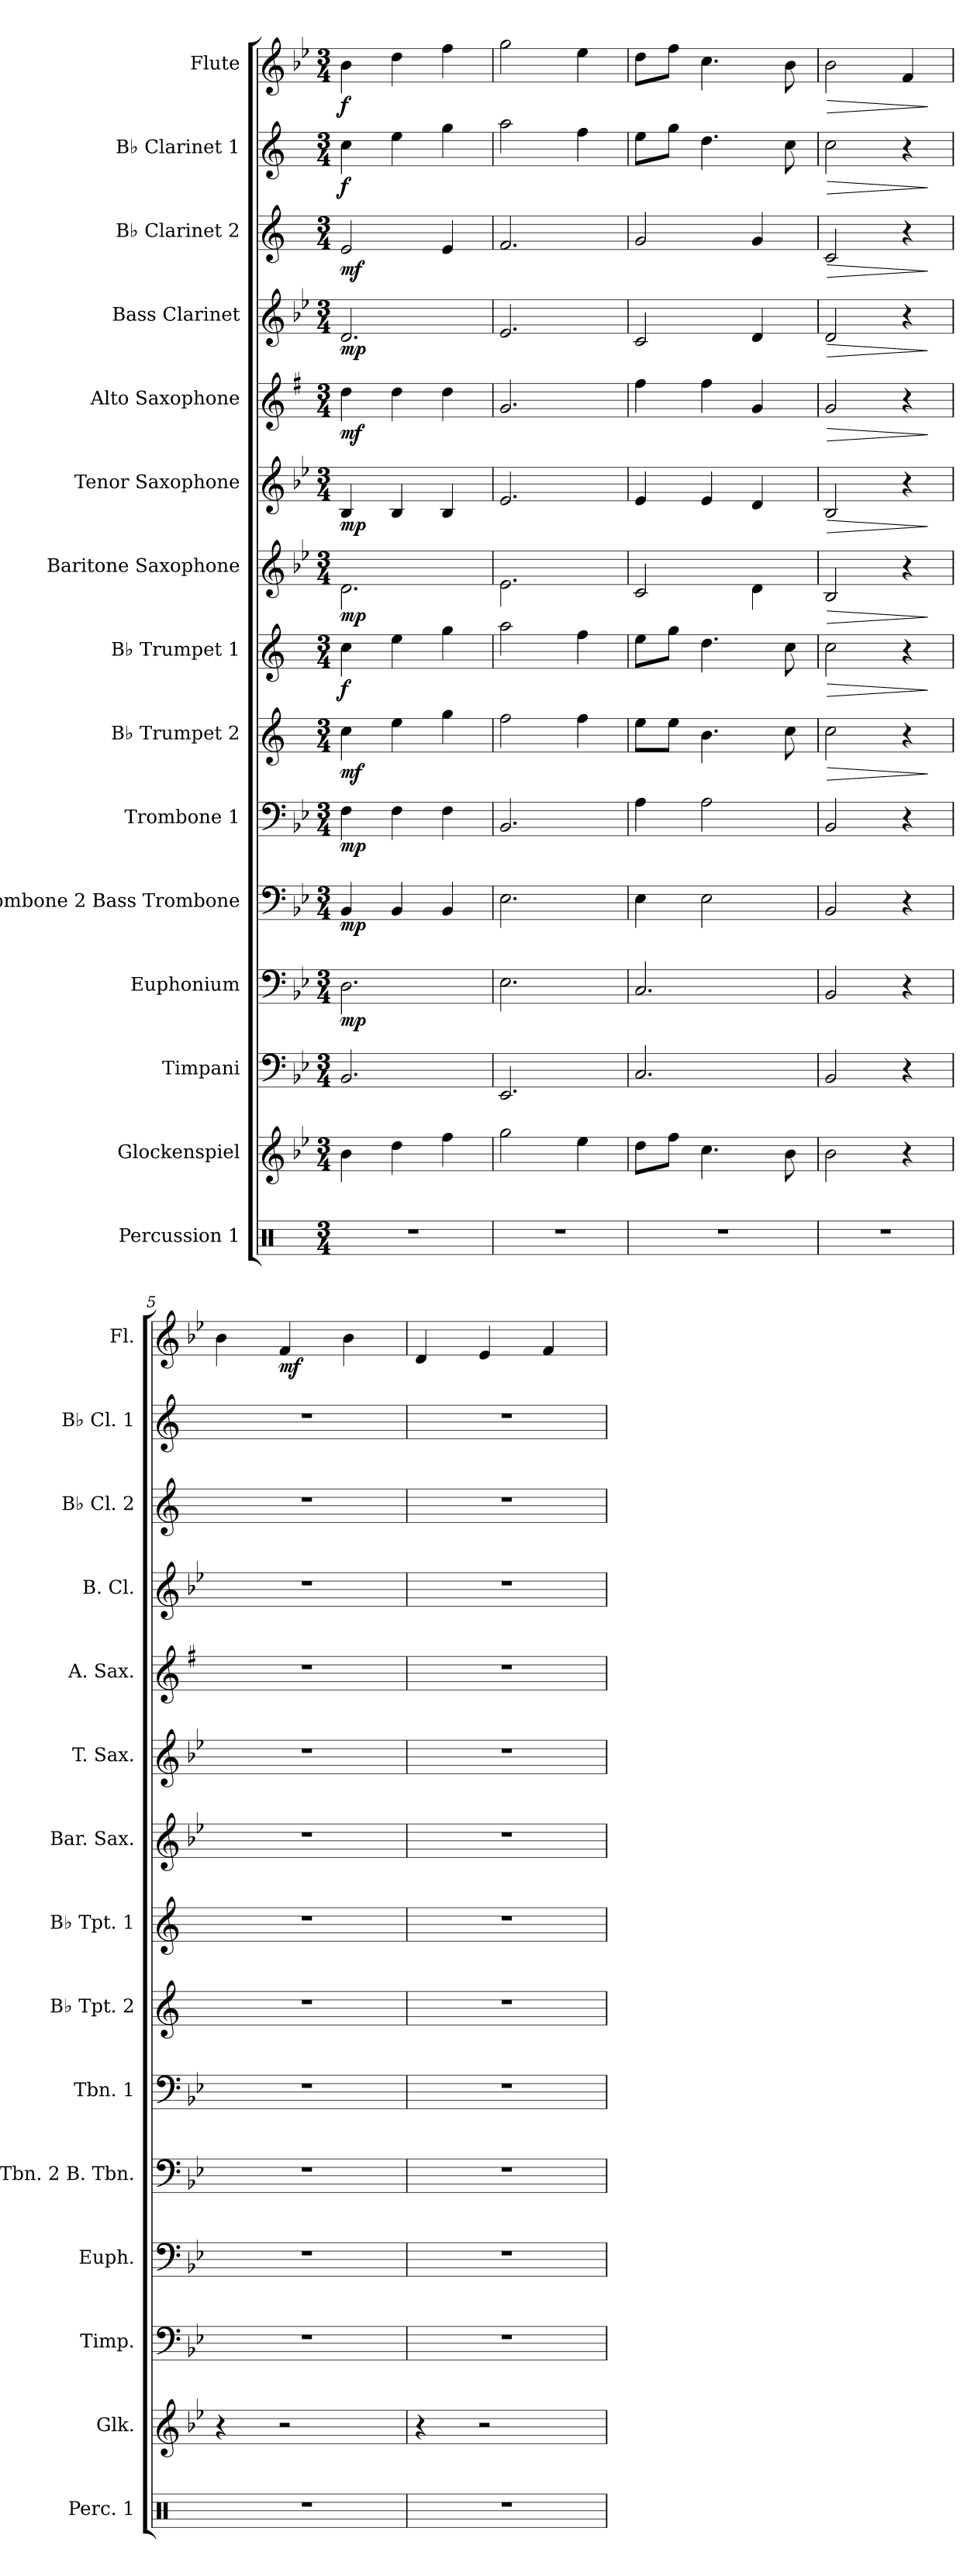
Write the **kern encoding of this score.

**kern	**kern	**kern	**kern	**dynam	**kern	**dynam	**kern	**dynam	**kern	**dynam	**kern	**dynam	**kern	**dynam	**kern	**dynam	**kern	**dynam	**kern	**dynam	**kern	**dynam	**kern	**dynam	**kern	**dynam
*part15	*part14	*part13	*part12	*part12	*part11	*part11	*part10	*part10	*part9	*part9	*part8	*part8	*part7	*part7	*part6	*part6	*part5	*part5	*part4	*part4	*part3	*part3	*part2	*part2	*part1	*part1
*staff15	*staff14	*staff13	*staff12	*staff12	*staff11	*staff11	*staff10	*staff10	*staff9	*staff9	*staff8	*staff8	*staff7	*staff7	*staff6	*staff6	*staff5	*staff5	*staff4	*staff4	*staff3	*staff3	*staff2	*staff2	*staff1	*staff1
*I"Percussion 1	*I"Glockenspiel	*I"Timpani	*I"Euphonium	*	*I"Trombone 2 Bass Trombone	*	*I"Trombone 1	*	*I"B♭ Trumpet 2	*	*I"B♭ Trumpet 1	*	*I"Baritone Saxophone	*	*I"Tenor Saxophone	*	*I"Alto Saxophone	*	*I"Bass Clarinet	*	*I"B♭ Clarinet 2	*	*I"B♭ Clarinet 1	*	*I"Flute	*
*I'Perc. 1	*I'Glk.	*I'Timp.	*I'Euph.	*	*I'Tbn. 2 B. Tbn.	*	*I'Tbn. 1	*	*I'B♭ Tpt. 2	*	*I'B♭ Tpt. 1	*	*I'Bar. Sax.	*	*I'T. Sax.	*	*I'A. Sax.	*	*I'B. Cl.	*	*I'B♭ Cl. 2	*	*I'B♭ Cl. 1	*	*I'Fl.	*
*clefX	*clefG2	*clefF4	*clefF4	*	*clefF4	*	*clefF4	*	*clefG2	*	*clefG2	*	*clefG2	*	*clefG2	*	*clefG2	*	*clefG2	*	*clefG2	*	*clefG2	*	*clefG2	*
*	*ITrd-14c-24	*	*	*	*	*	*	*	*ITrd1c2	*	*ITrd1c2	*	*ITrd12c21	*	*ITrd8c14	*	*ITrd5c9	*	*ITrd8c14	*	*ITrd1c2	*	*ITrd1c2	*	*	*
*k[]	*k[b-e-]	*k[b-e-]	*k[b-e-]	*	*k[b-e-]	*	*k[b-e-]	*	*k[b-e-]	*	*k[b-e-]	*	*k[b-e-]	*	*k[b-e-]	*	*k[b-e-]	*	*k[b-e-]	*	*k[b-e-]	*	*k[b-e-]	*	*k[b-e-]	*
*M3/4	*M3/4	*M3/4	*M3/4	*	*M3/4	*	*M3/4	*	*M3/4	*	*M3/4	*	*M3/4	*	*M3/4	*	*M3/4	*	*M3/4	*	*M3/4	*	*M3/4	*	*M3/4	*
*MM110	*MM110	*MM110	*MM110	*	*MM110	*	*MM110	*	*MM110	*	*MM110	*	*MM110	*	*MM110	*	*MM110	*	*MM110	*	*MM110	*	*MM110	*	*MM110	*
=1	=1	=1	=1	=1	=1	=1	=1	=1	=1	=1	=1	=1	=1	=1	=1	=1	=1	=1	=1	=1	=1	=1	=1	=1	=1	=1
!	!	!	!	!LO:DY:b	!	!LO:DY:b	!	!LO:DY:b	!	!LO:DY:b	!	!LO:DY:b	!	!LO:DY:b	!	!LO:DY:b	!	!LO:DY:b	!	!LO:DY:b	!	!LO:DY:b	!	!LO:DY:b	!	!LO:DY:b
2.r	4bbb-\	2.BB-/	2.D\	mp	4BB-/	mp	4F\	mp	4b-\	mf	4b-\	f	2.D\	mp	4BB-/	mp	4f\	mf	2.D/	mp	2d/	mf	4b-\	f	4b-\	f
.	4dddd\	.	.	.	4BB-/	.	4F\	.	4dd\	.	4dd\	.	.	.	4BB-/	.	4f\	.	.	.	.	.	4dd\	.	4dd\	.
.	4ffff\	.	.	.	4BB-/	.	4F\	.	4ff\	.	4ff\	.	.	.	4BB-/	.	4f\	.	.	.	4d/	.	4ff\	.	4ff\	.
=2	=2	=2	=2	=2	=2	=2	=2	=2	=2	=2	=2	=2	=2	=2	=2	=2	=2	=2	=2	=2	=2	=2	=2	=2	=2	=2
2.r	2gggg\	2.EE-/	2.E-\	.	2.E-\	.	2.BB-/	.	2ee-\	.	2gg\	.	2.E-\	.	2.E-/	.	2.B-/	.	2.E-/	.	2.e-/	.	2gg\	.	2gg\	.
.	4eeee-\	.	.	.	.	.	.	.	4ee-\	.	4ee-\	.	.	.	.	.	.	.	.	.	.	.	4ee-\	.	4ee-\	.
=3	=3	=3	=3	=3	=3	=3	=3	=3	=3	=3	=3	=3	=3	=3	=3	=3	=3	=3	=3	=3	=3	=3	=3	=3	=3	=3
2.r	8dddd\L	2.C/	2.C/	.	4E-\	.	4A\	.	8dd\L	.	8dd\L	.	2C/	.	4E-/	.	4a\	.	2C/	.	2f/	.	8dd\L	.	8dd\L	.
.	8ffff\J	.	.	.	.	.	.	.	8dd\J	.	8ff\J	.	.	.	.	.	.	.	.	.	.	.	8ff\J	.	8ff\J	.
.	4.cccc\	.	.	.	2E-\	.	2A\	.	4.a\	.	4.cc\	.	.	.	4E-/	.	4a\	.	.	.	.	.	4.cc\	.	4.cc\	.
.	.	.	.	.	.	.	.	.	.	.	.	.	4D\	.	4D/	.	4B-/	.	4D/	.	4f/	.	.	.	.	.
.	8bbb-\	.	.	.	.	.	.	.	8b-\	.	8b-\	.	.	.	.	.	.	.	.	.	.	.	8b-\	.	8b-\	.
=4	=4	=4	=4	=4	=4	=4	=4	=4	=4	=4	=4	=4	=4	=4	=4	=4	=4	=4	=4	=4	=4	=4	=4	=4	=4	=4
!	!	!	!	!	!	!	!	!	!	!LO:HP:b	!	!LO:HP:b	!	!LO:HP:b	!	!LO:HP:b	!	!LO:HP:b	!	!LO:HP:b	!	!LO:HP:b	!	!LO:HP:b	!	!LO:HP:b
2.r	2bbb-\	2BB-/	2BB-/	.	2BB-/	.	2BB-/	.	2b-\	>	2b-\	>	2BB-/	>	2BB-/	>	2B-/	>	2D/	>	2B-/	>	2b-\	>	2b-\	>
.	4r	4r	4r	.	4r	.	4r	.	4r	.	4r	.	4r	.	4r	.	4r	.	4r	.	4r	.	4r	.	4f/	.
.	.	.	.	.	.	.	.	.	.	]	.	]	.	]	.	]	.	]	.	]	.	]	.	]	.	]
=5	=5	=5	=5	=5	=5	=5	=5	=5	=5	=5	=5	=5	=5	=5	=5	=5	=5	=5	=5	=5	=5	=5	=5	=5	=5	=5
2.r	4r	2.r	2.r	.	2.r	.	2.r	.	2.r	.	2.r	.	2.r	.	2.r	.	2.r	.	2.r	.	2.r	.	2.r	.	4b-\	.
!	!	!	!	!	!	!	!	!	!	!	!	!	!	!	!	!	!	!	!	!	!	!	!	!	!	!LO:DY:b
.	2r	.	.	.	.	.	.	.	.	.	.	.	.	.	.	.	.	.	.	.	.	.	.	.	4f/	mf
.	.	.	.	.	.	.	.	.	.	.	.	.	.	.	.	.	.	.	.	.	.	.	.	.	4b-\	.
=6	=6	=6	=6	=6	=6	=6	=6	=6	=6	=6	=6	=6	=6	=6	=6	=6	=6	=6	=6	=6	=6	=6	=6	=6	=6	=6
2.r	4r	2.r	2.r	.	2.r	.	2.r	.	2.r	.	2.r	.	2.r	.	2.r	.	2.r	.	2.r	.	2.r	.	2.r	.	4d/	.
.	2r	.	.	.	.	.	.	.	.	.	.	.	.	.	.	.	.	.	.	.	.	.	.	.	4e-/	.
.	.	.	.	.	.	.	.	.	.	.	.	.	.	.	.	.	.	.	.	.	.	.	.	.	4f/	.
=	=	=	=	=	=	=	=	=	=	=	=	=	=	=	=	=	=	=	=	=	=	=	=	=	=	=
*-	*-	*-	*-	*-	*-	*-	*-	*-	*-	*-	*-	*-	*-	*-	*-	*-	*-	*-	*-	*-	*-	*-	*-	*-	*-	*-
